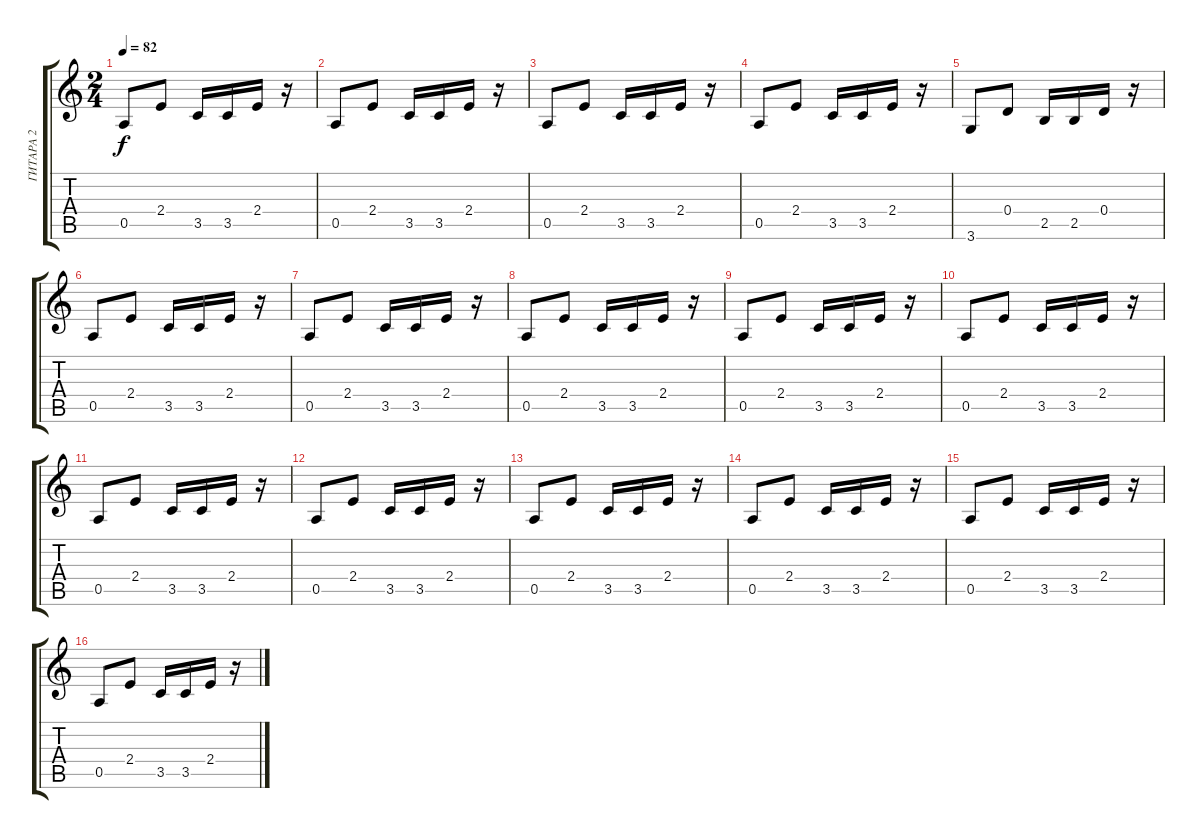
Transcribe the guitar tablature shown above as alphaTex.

\track ("ГИТАРА 2" "ГИТАРА 2") {instrument electricguitarmuted}
\staff {score tabs}
\tuning (E4 B3 G3 D3 A2 E2) {hide}
\ts (2 4)
\tempo 82
\clef g2
\ks c
0.5.8{dy f} 2.4.8 3.5.16 3.5.16 2.4.16 r.16 |
0.5.8 2.4.8 3.5.16 3.5.16 2.4.16 r.16 |
0.5.8 2.4.8 3.5.16 3.5.16 2.4.16 r.16 |
0.5.8 2.4.8 3.5.16 3.5.16 2.4.16 r.16 |
3.6.8 0.4.8 2.5.16 2.5.16 0.4.16 r.16 |
0.5.8 2.4.8 3.5.16 3.5.16 2.4.16 r.16 |
0.5.8 2.4.8 3.5.16 3.5.16 2.4.16 r.16 |
0.5.8 2.4.8 3.5.16 3.5.16 2.4.16 r.16 |
0.5.8 2.4.8 3.5.16 3.5.16 2.4.16 r.16 |
0.5.8 2.4.8 3.5.16 3.5.16 2.4.16 r.16 |
0.5.8 2.4.8 3.5.16 3.5.16 2.4.16 r.16 |
0.5.8 2.4.8 3.5.16 3.5.16 2.4.16 r.16 |
0.5.8 2.4.8 3.5.16 3.5.16 2.4.16 r.16 |
0.5.8 2.4.8 3.5.16 3.5.16 2.4.16 r.16 |
0.5.8 2.4.8 3.5.16 3.5.16 2.4.16 r.16 |
0.5.8 2.4.8 3.5.16 3.5.16 2.4.16 r.16
